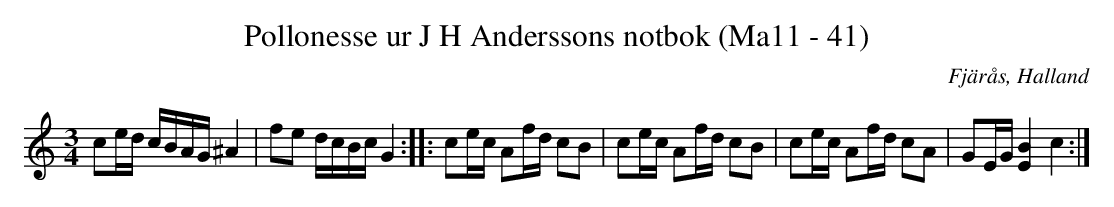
X:1
T:Pollonesse ur J H Anderssons notbok (Ma11 - 41)
O:Fjärås, Halland
M:3/4
L:1/8
K:C
ce/d/ c/B/A/G/ ^A2|fe d/c/B/c/ G2:| |:ce/c/ Af/d/ cB|ce/c/ Af/d/ cB|ce/c/ Af/d/ cA|GE/G/ [BE]2 c2:|
